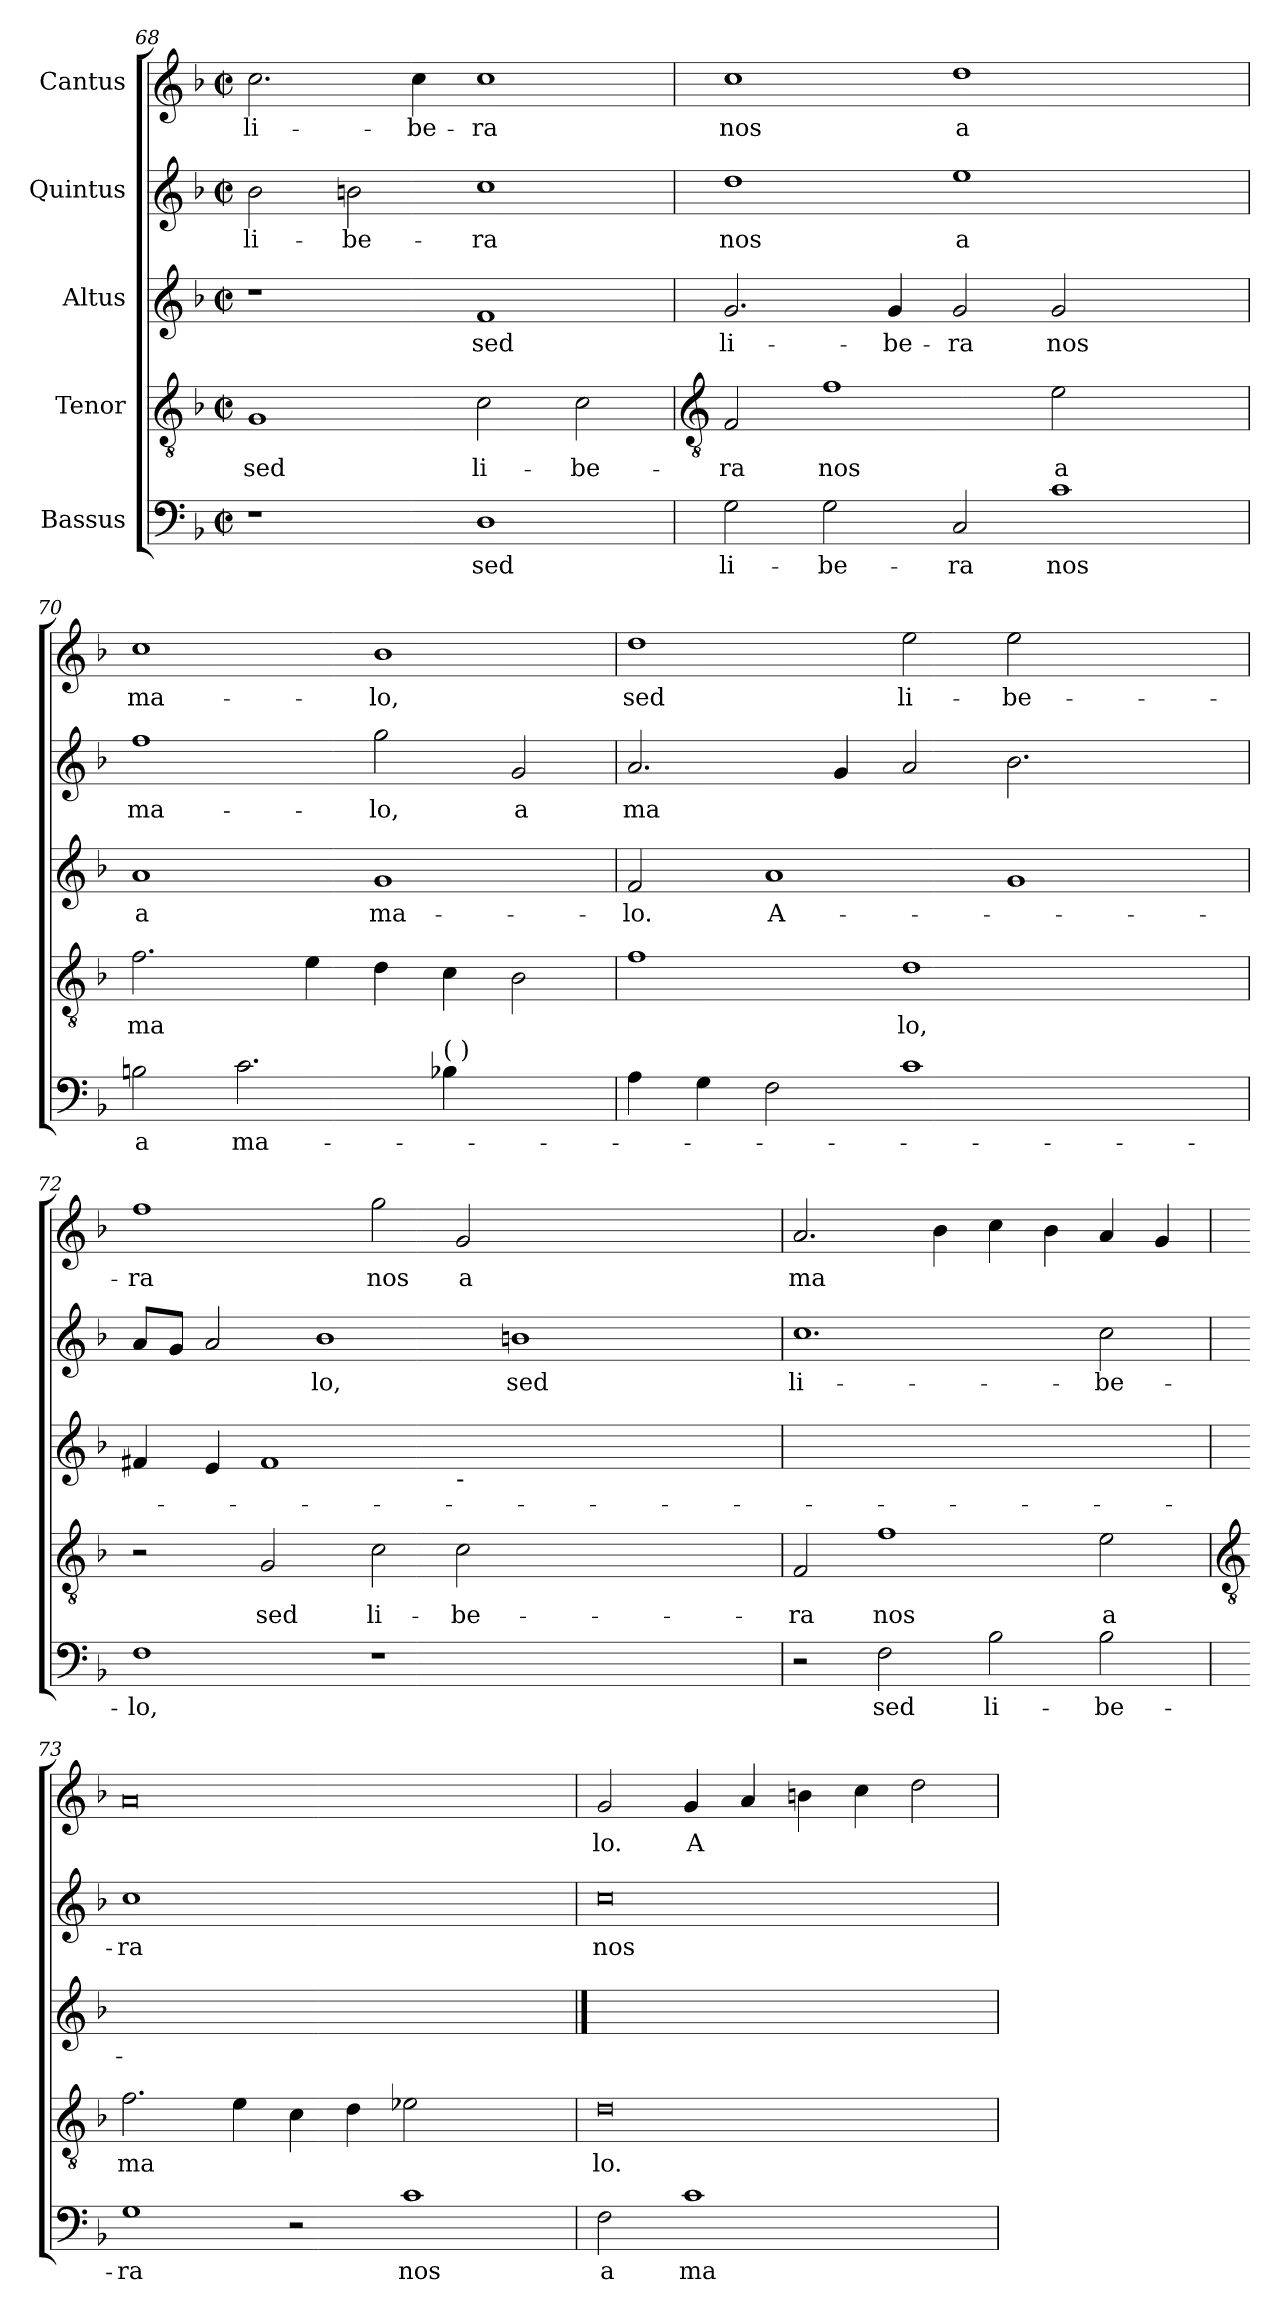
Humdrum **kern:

**kern	**text	**kern	**text	**kern	**text	**kern	**text	**kern	**text
*part5	*part5	*part4	*part4	*part3	*part3	*part2	*part2	*part1	*part1
*staff5	*staff5	*staff4	*staff4	*staff3	*staff3	*staff2	*staff2	*staff1	*staff1
*I"Bassus	*	*I"Tenor	*	*I"Altus	*	*I"Quintus	*	*I"Cantus	*
!!LO:LB:g=z
*clefF4	*	*clefGv2	*	*clefG2	*	*clefG2	*	*clefG2	*
*k[b-]	*	*k[b-]	*	*k[b-]	*	*k[b-]	*	*k[b-]	*
*F:	*	*F:	*	*F:	*	*F:	*	*F:	*
*M4/2	*	*M4/2	*	*M4/2	*	*M4/2	*	*M4/2	*
*met(c|)	*	*met(c|)	*	*met(c|)	*	*met(c|)	*	*met(c|)	*
=68	=68	=68	=68	=68	=68	=68	=68	=68	=68
!	!	!	!LO:LY:b	!	!	!	!LO:LY:b	!	!LO:LY:b
1r	.	1G	sed	1r	.	2b-	li-	2.cc	li-
!	!	!	!	!	!	!	!LO:LY:b	!	!
.	.	.	.	.	.	2bn	-be-	.	.
!	!	!	!	!	!	!	!	!	!LO:LY:b
.	.	.	.	.	.	.	.	4cc	-be-
!	!LO:LY:b	!	!LO:LY:b	!	!LO:LY:b	!	!LO:LY:b	!	!LO:LY:b
1D	sed	2c	li-	1f	sed	1cc	-ra	1cc	-ra
!	!	!	!LO:LY:b	!	!	!	!	!	!
.	.	2c	-be-	.	.	.	.	.	.
!!LO:LB:g=z
=69	=69	=69	=69	=69	=69	=69	=69	=69	=69
*	*	*clefGv2	*	*	*	*	*	*	*
!	!LO:LY:b	!	!LO:LY:b	!	!LO:LY:b	!	!LO:LY:b	!	!LO:LY:b
2G	li-	2F	-ra	2.g	li-	1dd	nos	1cc	nos
!	!LO:LY:b	!	!LO:LY:b	!	!	!	!	!	!
2G	-be-	1f	nos	.	.	.	.	.	.
!	!	!	!	!	!LO:LY:b	!	!	!	!
.	.	.	.	4g	-be-	.	.	.	.
!	!LO:LY:b	!	!	!	!LO:LY:b	!	!LO:LY:b	!	!LO:LY:b
2C	-ra	.	.	2g	-ra	1ee	a	1dd	a
!	!LO:LY:b	!	!LO:LY:b	!	!LO:LY:b	!	!	!	!
1c	nos	2e	a	2g	nos	.	.	.	.
.	.	2ryy	.	2ryy	.	2ryy	.	2ryy	.
!!LO:LB:g=z
=70	=70	=70	=70	=70	=70	=70	=70	=70	=70
!	!LO:LY:b	!	!LO:LY:b	!	!LO:LY:b	!	!LO:LY:b	!	!LO:LY:b
2Bn	a	2.f	ma	1a	a	1ff	ma-	1cc	ma-
!	!LO:LY:b	!	!	!	!	!	!	!	!
2.c	ma-	.	.	.	.	.	.	.	.
.	.	4e	.	.	.	.	.	.	.
!	!	!	!	!	!LO:LY:b	!	!LO:LY:b	!	!LO:LY:b
.	.	4d	.	1g	ma-	2gg	-lo,	1b-	-lo,
!LO:TX:a:t=(  )	!	!	!	!	!	!	!	!	!
4B-	.	4c	.	.	.	.	.	.	.
!	!	!	!	!	!	!	!LO:LY:b	!	!
2ryy	.	2B-	.	.	.	2g	a	.	.
!!LO:LB:g=z
=71	=71	=71	=71	=71	=71	=71	=71	=71	=71
!	!	!	!	!	!LO:LY:b	!	!LO:LY:b	!	!LO:LY:b
4A	.	1f	.	2f	-lo.	2.a	ma	1dd	sed
4G	.	.	.	.	.	.	.	.	.
!	!	!	!	!	!LO:LY:b	!	!	!	!
2F	.	.	.	1a	A-	.	.	.	.
.	.	.	.	.	.	4g	.	.	.
!	!	!	!LO:LY:b	!	!	!	!	!	!LO:LY:b
1c	.	1d	lo,	.	.	2a	.	2ee	li-
!	!	!	!	!	!	!	!	!	!LO:LY:b
.	.	.	.	1g	.	2.b-	.	2ee	-be-
2ryy	.	2ryy	.	.	.	.	.	2ryy	.
.	.	.	.	.	.	4ryy	.	.	.
=72	=72	=72	=72	=72	=72	=72	=72	=72	=72
!	!LO:LY:b	!	!	!	!	!	!	!	!LO:LY:b
1F	-lo,	2r	.	4f#	.	8aL	.	1ff	-ra
.	.	.	.	.	.	8gJ	.	.	.
.	.	.	.	4e	.	2a	.	.	.
!	!	!	!LO:LY:b	!	!	!	!	!	!
.	.	2G	sed	1f#	.	.	.	.	.
!	!	!	!	!	!	!	!LO:LY:b	!	!
.	.	.	.	.	.	1b-	lo,	.	.
!	!	!	!LO:LY:b	!	!	!	!	!	!LO:LY:b
1r	.	2c	li-	.	.	.	.	2gg	nos
!	!	!	!	!LO:TX:b:t=-	!	!	!	!	!
!	!	!	!LO:LY:b	!	!LO:LY:b	!	!	!	!LO:LY:b
.	.	2c	-be-	[0gyy	-men.	.	.	2g	a
!	!	!	!	!	!	!	!LO:LY:b	!	!
.	.	.	.	.	.	1bn	sed	.	.
1.ryy	.	1.ryy	.	.	.	.	.	1.ryy	.
.	.	.	.	.	.	2.ryy	.	.	.
!!LO:LB:g=z
=73	=73	=73	=73	=73	=73	=73	=73	=73	=73
!	!	!	!LO:LY:b	!	!	!	!LO:LY:b	!	!LO:LY:b
2r	.	2F	-ra	0gyy_	.	1.cc	li-	2.a	ma
!	!LO:LY:b	!	!LO:LY:b	!	!	!	!	!	!
2F	sed	1f	nos	.	.	.	.	.	.
.	.	.	.	.	.	.	.	4b-	.
!	!LO:LY:b	!	!	!	!	!	!	!	!
2B-	li-	.	.	.	.	.	.	4cc	.
.	.	.	.	.	.	.	.	4b-	.
!	!LO:LY:b	!	!LO:LY:b	!	!	!	!LO:LY:b	!	!
2B-	-be-	2e	a	.	.	2cc	-be-	4a	.
.	.	.	.	.	.	.	.	4g	.
!!LO:LB:g=z
=73A	=73A	=73A	=73A	=73A	=73A	=73A	=73A	=73A	=73A
*	*	*clefGv2	*	*	*	*	*	*	*
!	!LO:LY:b	!	!LO:LY:b	!	!	!	!LO:LY:b	!	!
1G	-ra	2.f	ma	0gyy]	.	1cc	-ra	0a	.
.	.	4e	.	.	.	.	.	.	.
2r	.	4c	.	.	.	1.ryy	.	.	.
.	.	4d	.	.	.	.	.	.	.
!	!LO:LY:b	!	!	!	!	!	!	!	!
1c	nos	2e-	.	.	.	.	.	.	.
.	.	2ryy	.	2ryy	.	.	.	2ryy	.
!!LO:LB:g=z
=74A	=74A	=74A	=74A	==74A	=74A	=74A	=74A	=74A	=74A
!	!LO:LY:b	!	!LO:LY:b	!	!	!	!LO:LY:b	!	!LO:LY:b
2F	a	0d	lo.	0ryy	.	0cc	nos	2g	lo.
!	!LO:LY:b	!	!	!	!	!	!	!	!LO:LY:b
1c	ma-	.	.	.	.	.	.	4g	A
.	.	.	.	.	.	.	.	4a	.
.	.	.	.	.	.	.	.	4bn	.
.	.	.	.	.	.	.	.	4cc	.
2ryy	.	.	.	.	.	.	.	2dd	.
=	=	=	=	=	=	=	=	=	=
*-	*-	*-	*-	*-	*-	*-	*-	*-	*-
